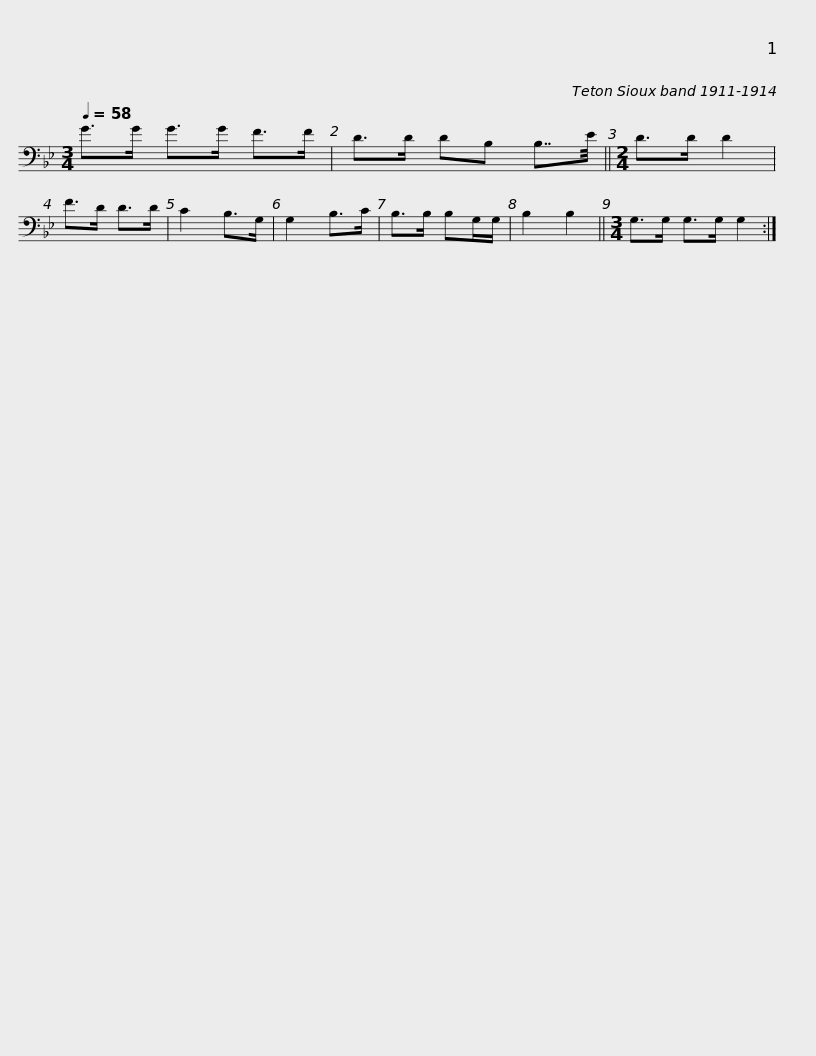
X:1
L:1/8
Q:1/4=58
M:3/4
I:linebreak $
K:Bb
V:1 bass
V:1
 G>G G>G F>F | D>D DB, B,7/4E/4 ||[M:2/4] D>D D2 | F>D D>D | C2 B,>G, | %5
 G,2 B,>C | B,>B, B,G,/G,/ | B,2 B,2 ||$[M:3/4] G,>G, G,>G, G,2 :| %9
